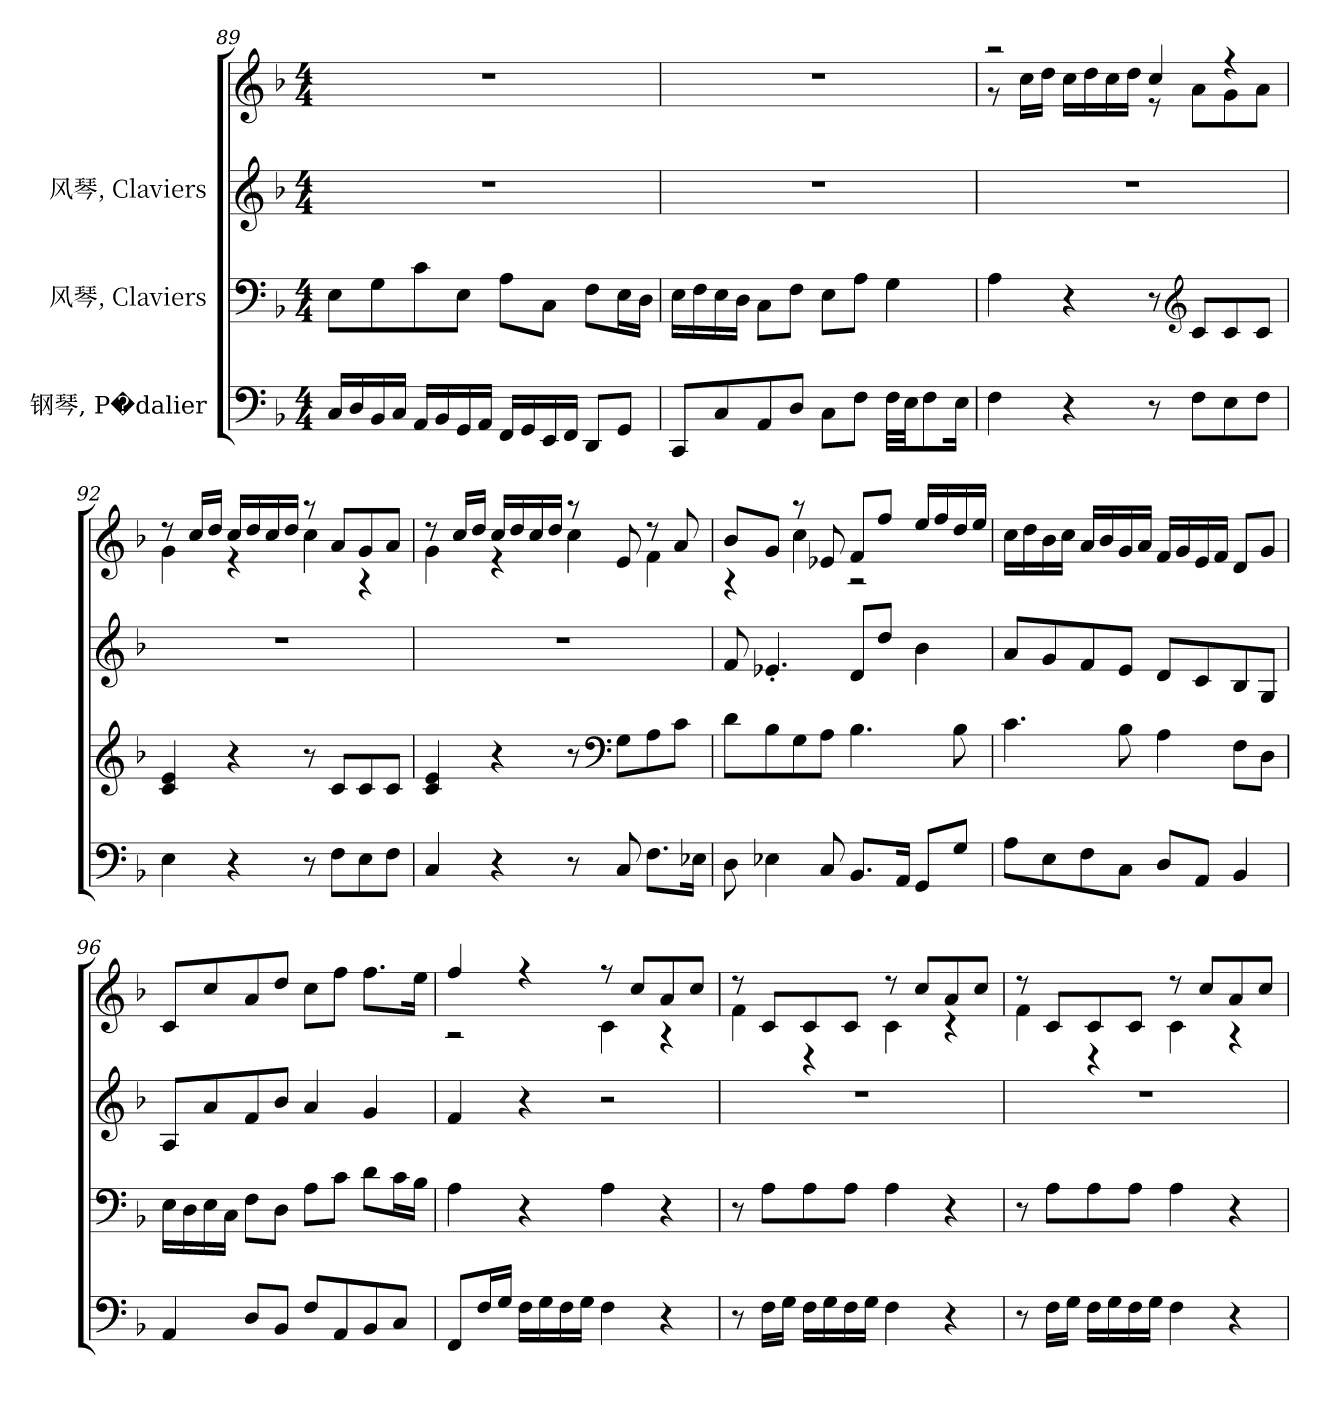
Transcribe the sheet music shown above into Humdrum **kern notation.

**kern	**kern	**kern	**kern
*part3	*part2	*part1	*part1
*staff4	*staff3	*staff2	*staff1
*I"钢琴, P�dalier	*I"风琴, Claviers	*I"风琴, Claviers	*
!!LO:LB:g=z
*clefF4	*clefF4	*clefG2	*clefG2
*k[b-]	*k[b-]	*k[b-]	*k[b-]
*M4/4	*M4/4	*M4/4	*M4/4
=89	=89	=89	=89
16C/LL	8E\L	1r	1r
16D/	.	.	.
16BB-/	8G\	.	.
16C/JJ	.	.	.
16AA/LL	8c\	.	.
16BB-/	.	.	.
16GG/	8E\J	.	.
16AA/JJ	.	.	.
16FF/LL	8A\L	.	.
16GG/	.	.	.
16EE/	8C\J	.	.
16FF/JJ	.	.	.
8DD/L	8F\L	.	.
8GG/J	16E\L	.	.
.	16D\JJ	.	.
=90	=90	=90	=90
8CC/L	16E\LL	1r	1r
.	16F\	.	.
8C/	16E\	.	.
.	16D\JJ	.	.
8AA/	8C\L	.	.
8D/J	8F\J	.	.
8C\L	8E\L	.	.
8F\J	8A\J	.	.
32F\LLL	4G\	.	.
32E\JJ	.	.	.
8F\	.	.	.
16E\Jk	.	.	.
=91	=91	=91	=91
*	*	*	*^
4F\	4A\	1r	2r	8r
.	.	.	.	16cc\LL
.	.	.	.	16dd\JJ
4r	4r	.	.	16cc\LL
.	.	.	.	16dd\
.	.	.	.	16cc\
.	.	.	.	16dd\JJ
8r	8r	.	4cc/	8r
*	*clefG2	*	*	*
8F\L	8c/L	.	.	8a\L
8E\	8c/	.	4r	8g\
8F\J	8c/J	.	.	8a\J
!!LO:PB:g=z	!!
=92	=92	=92	=92	=92
4E\	4c/ 4e/	1r	8r	4g\
.	.	.	16cc/LL	.
.	.	.	16dd/JJ	.
4r	4r	.	16cc/LL	4r
.	.	.	16dd/	.
.	.	.	16cc/	.
.	.	.	16dd/JJ	.
8r	8r	.	8r	4cc\
8F\L	8c/L	.	8a/L	.
8E\	8c/	.	8g/	4r
8F\J	8c/J	.	8a/J	.
=93	=93	=93	=93	=93
4C/	4c/ 4e/	1r	8r	4g\
.	.	.	16cc/LL	.
.	.	.	16dd/JJ	.
4r	4r	.	16cc/LL	4r
.	.	.	16dd/	.
.	.	.	16cc/	.
.	.	.	16dd/JJ	.
8r	8r	.	8r	4cc\
*	*clefF4	*	*	*
8C/	8G\L	.	8e/	.
8.F\L	8A\	.	8r	4f\
.	8c\J	.	8a/	.
16E-X\Jk	.	.	.	.
=94	=94	=94	=94	=94
8D\	8d\L	8f/	8b-/L	4r
4E-X\	8B-\	4.e-X'/	8g/J	.
.	8G\	.	8r	4cc\
8C/	8A\J	.	8e-X/	.
8.BB-/L	4.B-\	8d/L	8f/L	2r
.	.	8dd/J	8ff/J	.
16AA/Jk	.	.	.	.
8GG/L	.	4b-\	16ee/LL	.
.	.	.	16ff/	.
8G/J	8B-\	.	16dd/	.
.	.	.	16ee/JJ	.
*	*	*	*v	*v
!!LO:LB:g=z
=95	=95	=95	=95
8A\L	4.c\	8a/L	16cc\LL
.	.	.	16dd\
8E\	.	8g/	16b-\
.	.	.	16cc\JJ
8F\	.	8f/	16a/LL
.	.	.	16b-/
8C\J	8B-\	8e/J	16g/
.	.	.	16a/JJ
8D/L	4A\	8d/L	16f/LL
.	.	.	16g/
8AA/J	.	8c/	16e/
.	.	.	16f/JJ
4BB-/	8F\L	8B-/	8d/L
.	8D\J	8G/J	8g/J
=96	=96	=96	=96
4AA/	16E\LL	8A/L	8c/L
.	16D\	.	.
.	16E\	8a/	8cc/
.	16C\JJ	.	.
8D/L	8F\L	8f/	8a/
8BB-/J	8D\J	8b-/J	8dd/J
8F/L	8A\L	4a/	8cc\L
8AA/	8c\J	.	8ff\J
8BB-/	8d\L	4g/	8.ff\L
8C/J	16c\L	.	.
.	16B-\JJ	.	16ee\Jk
=97	=97	=97	=97
*	*	*	*^
8FF/L	4A\	4f/	4ff/	2r
16F/L	.	.	.	.
16G/JJ	.	.	.	.
16F\LL	4r	4r	4r	.
16G\	.	.	.	.
16F\	.	.	.	.
16G\JJ	.	.	.	.
4F\	4A\	2r	8r	4c\
.	.	.	8cc/L	.
4r	4r	.	8a/	4r
.	.	.	8cc/J	.
!!LO:LB:g=z	!!
=98	=98	=98	=98	=98
8r	8r	1r	8r	4f\
16F\LL	8A\L	.	8c/L	.
16G\JJ	.	.	.	.
16F\LL	8A\	.	8c/	4r
16G\	.	.	.	.
16F\	8A\J	.	8c/J	.
16G\JJ	.	.	.	.
4F\	4A\	.	8r	4c\
.	.	.	8cc/L	.
4r	4r	.	8a/	4r
.	.	.	8cc/J	.
=99	=99	=99	=99	=99
8r	8r	1r	8r	4f\
16F\LL	8A\L	.	8c/L	.
16G\JJ	.	.	.	.
16F\LL	8A\	.	8c/	4r
16G\	.	.	.	.
16F\	8A\J	.	8c/J	.
16G\JJ	.	.	.	.
4F\	4A\	.	8r	4c\
.	.	.	8cc/L	.
4r	4r	.	8a/	4r
.	.	.	8cc/J	.
*	*	*	*v	*v
=	=	=	=
*-	*-	*-	*-
